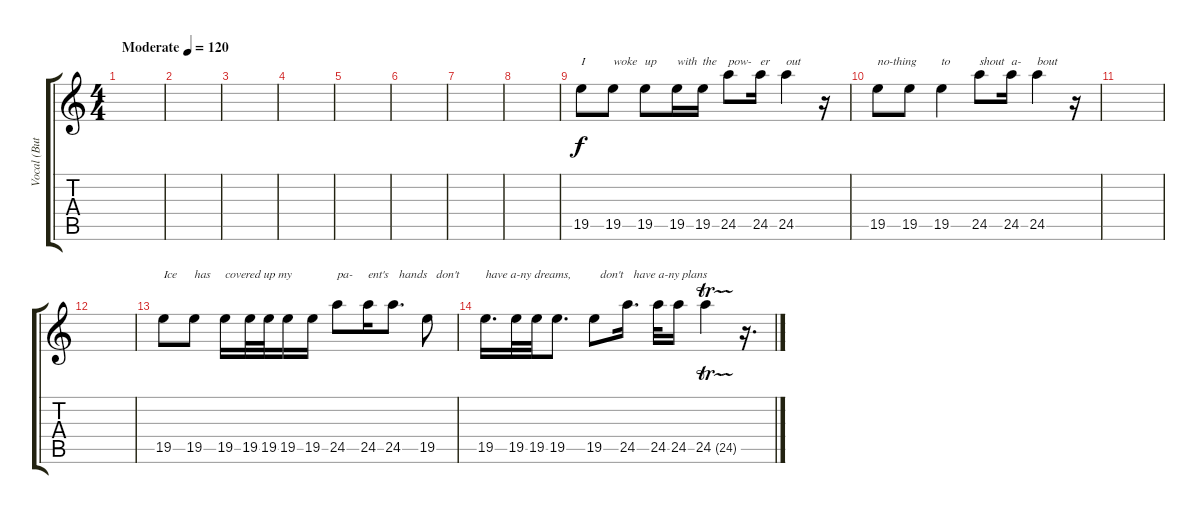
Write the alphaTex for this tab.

\track ("Vocal (Butler)" "Vocal (But") {instrument distortionguitar}
\staff {score tabs}
\tuning (E4 B3 G3 D3 A2 E2) {hide}
\ts (4 4)
\tempo (120 "Moderate")
\clef g2
\ks c
|
|
|
|
|
|
|
|
19.5.8{txt "I"} 19.5.8{txt "woke"} 19.5.8{txt "up"} 19.5.16{txt "with"} 19.5.16{txt "the"} 24.5.8{txt "pow-"} 24.5.16{txt "er"} 24.5.4{txt "out"} r.16 |
19.5.8{txt "no-thing"} 19.5.8 19.5.4{txt "to"} 24.5.8{txt "shout"} 24.5.16{txt "a-"} 24.5.4{txt "bout"} r.16 |
|
|
19.5.8{txt "Ice"} 19.5.8{txt "has"} 19.5.16{txt "covered up my"} 19.5.32 19.5.32 19.5.16 19.5.16 24.5.8{txt "pa-"} 24.5.16{txt "ent's"} 24.5.8{d txt "  hands"} 19.5.8{txt "   don't"} |
19.5.16{d txt "have a-ny dreams,"} 19.5.32 19.5.32 19.5.8{d} 19.5.8{txt "  don't"} 24.5.16{d txt "  have a-ny plans"} 24.5.32 24.5.16 24.5{tr (24 16)}.4 r.16{d}
